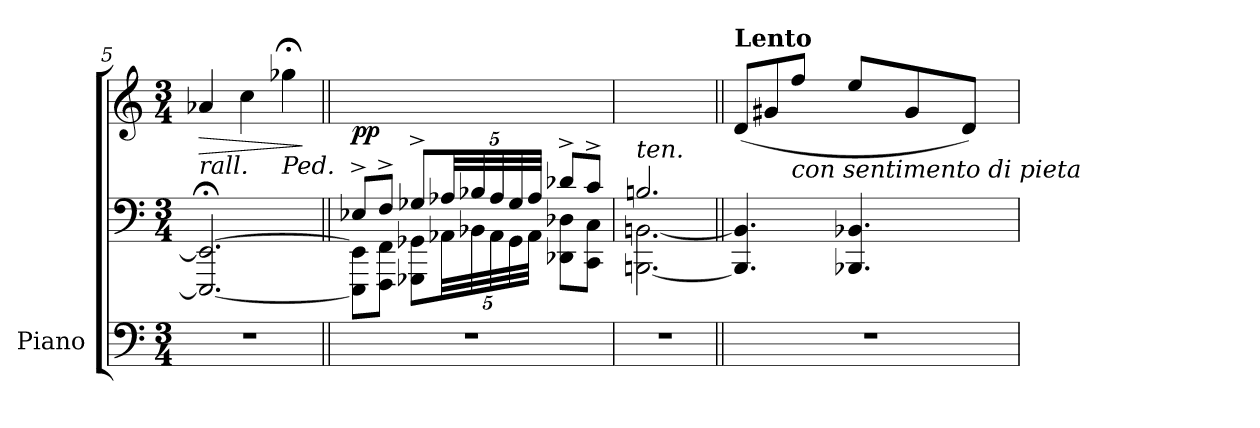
**kern	**kern	**kern	**dynam
*part1	*part1	*part1	*part1
*staff3	*staff2	*staff1	*staff1/2/3
*I"Piano	*	*	*
*I'Pno.	*	*	*
*clefF4	*clefF4	*clefG2	*
*k[]	*k[]	*k[]	*
*M3/4	*M3/4	*M3/4	*
=5	=5	=5	=5
*	*^	*	*
!	!	!	!LO:TX:b:i:t=rall.	!
!	!	!	!	!LO:HP:b
2.r	2.EEE-/_; 2.EE-/_;	2.ryy	4a-X/	>
.	.	.	4cc\	.
!	!	!	!LO:TX:b:i:t=Ped.	!
.	.	.	4gg-X;<\	.
*	*v	*v	*	*
.	.	.	]
!!LO:LB:g=z
=6||	=6||	=6||	=6||
*	*^	*	*
!	!	!	!	!LO:DY:b
2.r	8E-X^/L	8EEE-\] 8EE-\]L	2.ryy	pp
.	8F^/J	8FFF\ 8FF\J	.	.
.	8G-X^/L	8GGG-X\ 8GG-X\L	.	.
*	*Xbrackettup	*	*	*
.	40A-X/LL	40AA-X\LL	.	.
.	40B-X/	40BB-X\	.	.
.	40A-/	40AA-\	.	.
.	40G-/	40GG-\	.	.
.	40A-/JJJ	40AA-\JJJ	.	.
.	8d-X^/L	8DD-X\ 8D-X\L	.	.
.	8c^/J	8CC\ 8C\J	.	.
=7	=7	=7	=7	=7
!	!LO:TX:a:i:t=ten.	!	!	!
2.r	2.Bn/	[2.BBBn\ [2.BBn\	2.ryy	.
=8||	=8||	=8||	=8||	=8||
!	!	!	!LO:TX:a:B:t=Lento	!
*	*v	*v	*	*
2.r	4.BBB/] 4.BB/]	(>8d/L	.
.	.	8g#X/	.
!	!	!LO:TX:b:i:t=con sentimento di pieta	!
.	.	8ff/J	.
.	4.BBB-X/ 4.BB-X/	8ee/L	.
.	.	8g#/	.
.	.	8d/J)	.
=	=	=	=
*-	*-	*-	*-
